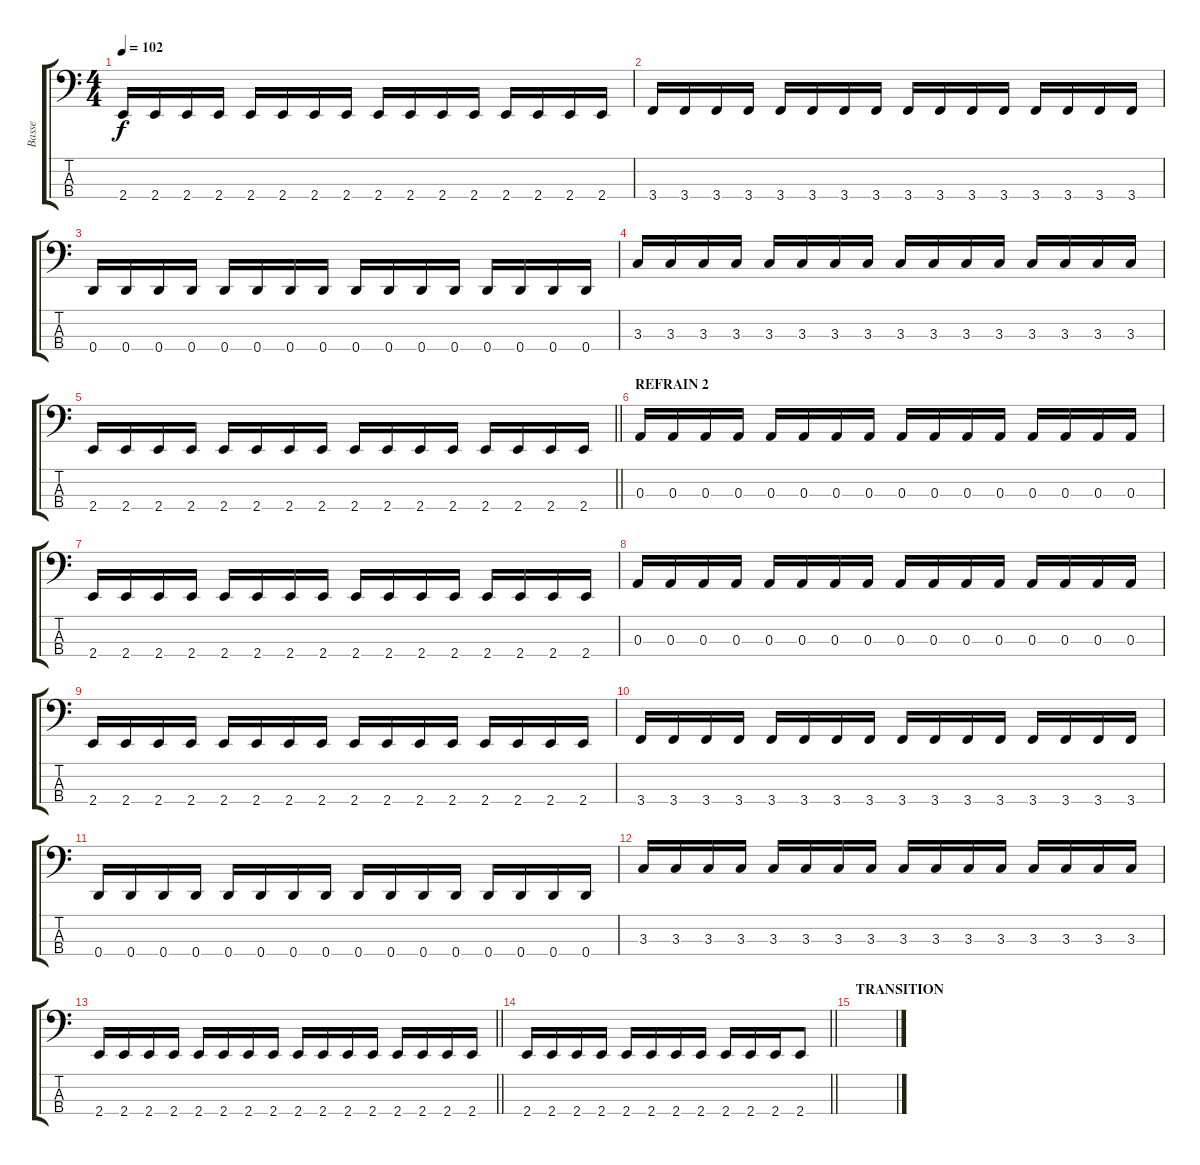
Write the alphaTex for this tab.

\track ("Basse" "Basse") {instrument electricbassfinger}
\staff {score tabs}
\tuning (G2 D2 A1 D1) {hide}
\ts (4 4)
\tempo 102
\clef f4
\ks c
2.4.16{dy f} 2.4.16 2.4.16 2.4.16 2.4.16 2.4.16 2.4.16 2.4.16 2.4.16 2.4.16 2.4.16 2.4.16 2.4.16 2.4.16 2.4.16 2.4.16 |
3.4.16 3.4.16 3.4.16 3.4.16 3.4.16 3.4.16 3.4.16 3.4.16 3.4.16 3.4.16 3.4.16 3.4.16 3.4.16 3.4.16 3.4.16 3.4.16 |
0.4.16 0.4.16 0.4.16 0.4.16 0.4.16 0.4.16 0.4.16 0.4.16 0.4.16 0.4.16 0.4.16 0.4.16 0.4.16 0.4.16 0.4.16 0.4.16 |
3.3.16 3.3.16 3.3.16 3.3.16 3.3.16 3.3.16 3.3.16 3.3.16 3.3.16 3.3.16 3.3.16 3.3.16 3.3.16 3.3.16 3.3.16 3.3.16 |
\barLineRight lightlight
2.4.16 2.4.16 2.4.16 2.4.16 2.4.16 2.4.16 2.4.16 2.4.16 2.4.16 2.4.16 2.4.16 2.4.16 2.4.16 2.4.16 2.4.16 2.4.16 |
\section ("" "REFRAIN 2")
0.3.16 0.3.16 0.3.16 0.3.16 0.3.16 0.3.16 0.3.16 0.3.16 0.3.16 0.3.16 0.3.16 0.3.16 0.3.16 0.3.16 0.3.16 0.3.16 |
2.4.16 2.4.16 2.4.16 2.4.16 2.4.16 2.4.16 2.4.16 2.4.16 2.4.16 2.4.16 2.4.16 2.4.16 2.4.16 2.4.16 2.4.16 2.4.16 |
0.3.16 0.3.16 0.3.16 0.3.16 0.3.16 0.3.16 0.3.16 0.3.16 0.3.16 0.3.16 0.3.16 0.3.16 0.3.16 0.3.16 0.3.16 0.3.16 |
2.4.16 2.4.16 2.4.16 2.4.16 2.4.16 2.4.16 2.4.16 2.4.16 2.4.16 2.4.16 2.4.16 2.4.16 2.4.16 2.4.16 2.4.16 2.4.16 |
3.4.16 3.4.16 3.4.16 3.4.16 3.4.16 3.4.16 3.4.16 3.4.16 3.4.16 3.4.16 3.4.16 3.4.16 3.4.16 3.4.16 3.4.16 3.4.16 |
0.4.16 0.4.16 0.4.16 0.4.16 0.4.16 0.4.16 0.4.16 0.4.16 0.4.16 0.4.16 0.4.16 0.4.16 0.4.16 0.4.16 0.4.16 0.4.16 |
3.3.16 3.3.16 3.3.16 3.3.16 3.3.16 3.3.16 3.3.16 3.3.16 3.3.16 3.3.16 3.3.16 3.3.16 3.3.16 3.3.16 3.3.16 3.3.16 |
\barLineRight lightlight
2.4.16 2.4.16 2.4.16 2.4.16 2.4.16 2.4.16 2.4.16 2.4.16 2.4.16 2.4.16 2.4.16 2.4.16 2.4.16 2.4.16 2.4.16 2.4.16 |
\barLineRight lightlight
2.4.16 2.4.16 2.4.16 2.4.16 2.4.16 2.4.16 2.4.16 2.4.16 2.4.16 2.4.16 2.4.16 2.4.8 |
\section ("" "TRANSITION")
